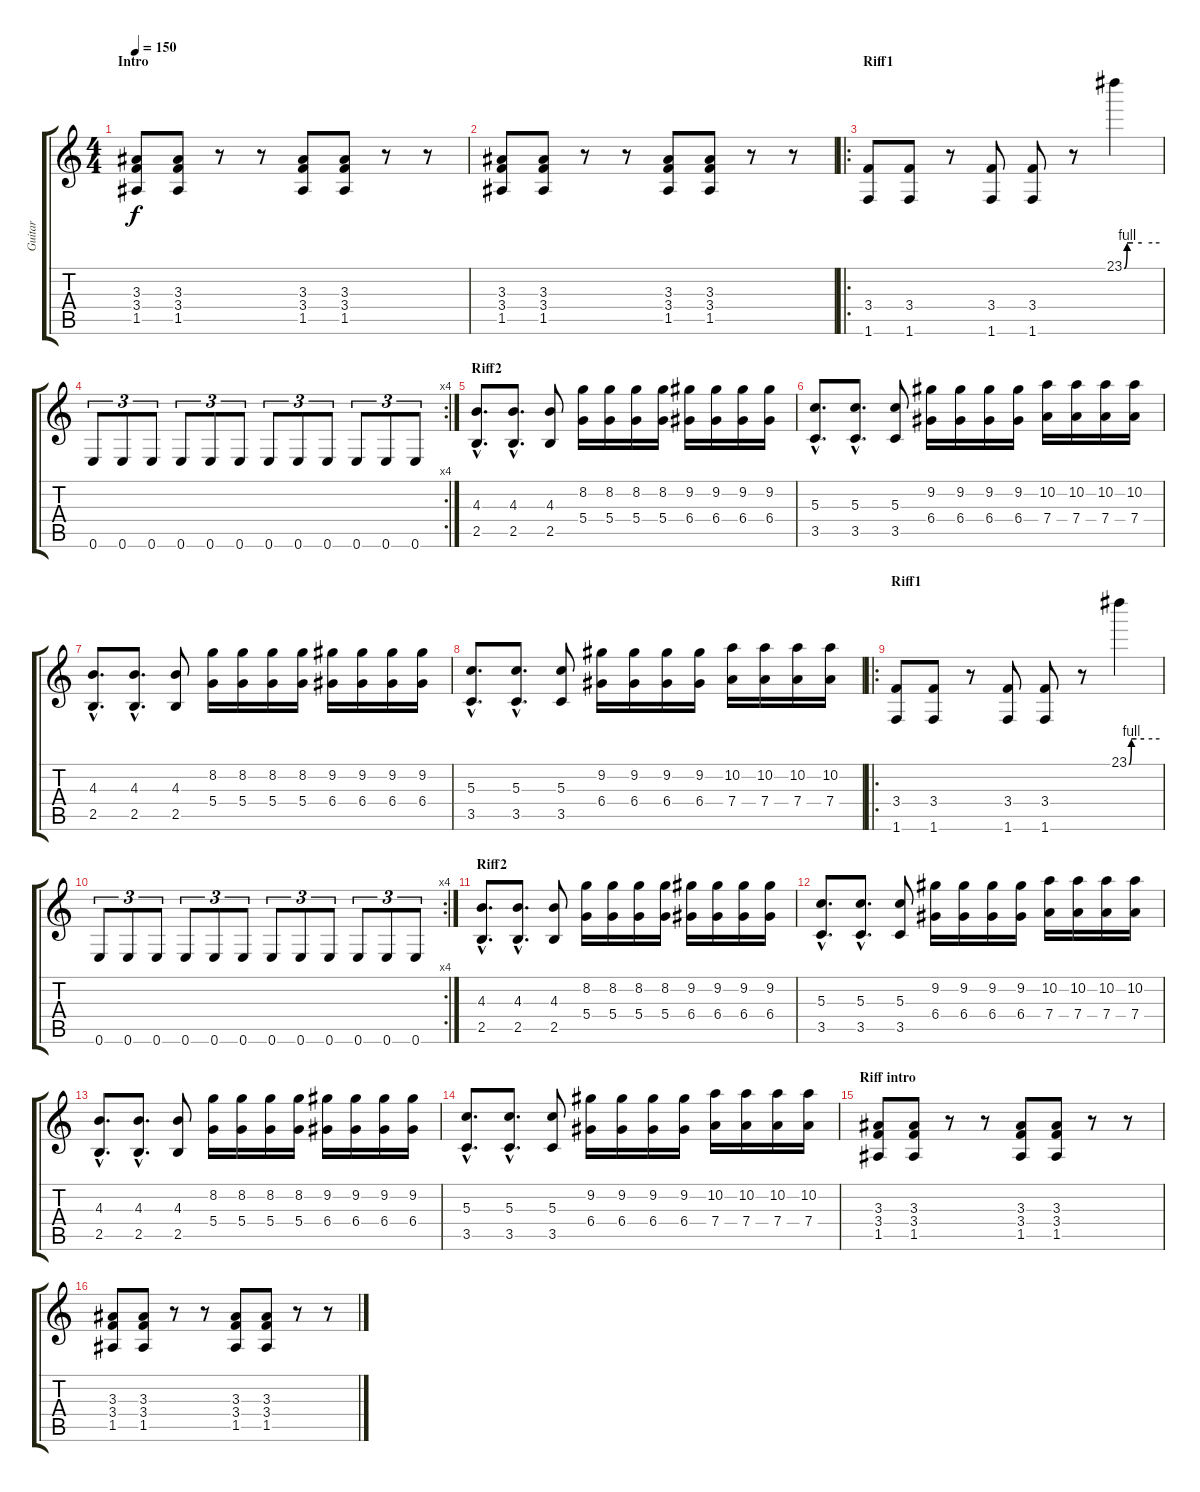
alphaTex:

\track ("Guitar" "Guitar") {instrument distortionguitar}
\staff {score tabs}
\tuning (E4 B3 G3 D3 A2 E2) {hide}
\ts (4 4)
\section ("" "Intro")
\tempo 150
\clef g2
\ks c
(3.3 3.4 1.5).8{dy f instrument distortionguitar} (3.3 3.4 1.5).8 r.8 r.8 (3.3 3.4 1.5).8 (3.3 3.4 1.5).8 r.8 r.8 |
(3.3 3.4 1.5).8 (3.3 3.4 1.5).8 r.8 r.8 (3.3 3.4 1.5).8 (3.3 3.4 1.5).8 r.8 r.8 |
\ro
\section ("" "Riff1")
(3.4 1.6).8 (3.4 1.6).8 r.8 (3.4 1.6).8 (3.4 1.6).8 r.8 23.1{be (custom 0 0 5 4 15 4 30 4 60 4)}.4 |
\rc 4
0.6.8{tu (3 2)} 0.6.8{tu (3 2)} 0.6.8{tu (3 2)} 0.6.8{tu (3 2)} 0.6.8{tu (3 2)} 0.6.8{tu (3 2)} 0.6.8{tu (3 2)} 0.6.8{tu (3 2)} 0.6.8{tu (3 2)} 0.6.8{tu (3 2)} 0.6.8{tu (3 2)} 0.6.8{tu (3 2)} |
\section ("" "Riff2")
(4.3{hac} 2.5{hac}).8{d} (4.3{hac} 2.5{hac}).8{d} (4.3 2.5).8 (8.2 5.4).16 (8.2 5.4).16 (8.2 5.4).16 (8.2 5.4).16 (9.2 6.4).16 (9.2 6.4).16 (9.2 6.4).16 (9.2 6.4).16 |
(5.3{hac} 3.5{hac}).8{d} (5.3{hac} 3.5{hac}).8{d} (5.3 3.5).8 (9.2 6.4).16 (9.2 6.4).16 (9.2 6.4).16 (9.2 6.4).16 (10.2 7.4).16 (10.2 7.4).16 (10.2 7.4).16 (10.2 7.4).16 |
(4.3{hac} 2.5{hac}).8{d} (4.3{hac} 2.5{hac}).8{d} (4.3 2.5).8 (8.2 5.4).16 (8.2 5.4).16 (8.2 5.4).16 (8.2 5.4).16 (9.2 6.4).16 (9.2 6.4).16 (9.2 6.4).16 (9.2 6.4).16 |
(5.3{hac} 3.5{hac}).8{d} (5.3{hac} 3.5{hac}).8{d} (5.3 3.5).8 (9.2 6.4).16 (9.2 6.4).16 (9.2 6.4).16 (9.2 6.4).16 (10.2 7.4).16 (10.2 7.4).16 (10.2 7.4).16 (10.2 7.4).16 |
\ro
\section ("" "Riff1")
(3.4 1.6).8 (3.4 1.6).8 r.8 (3.4 1.6).8 (3.4 1.6).8 r.8 23.1{be (custom 0 0 5 4 15 4 30 4 60 4)}.4 |
\rc 4
0.6.8{tu (3 2)} 0.6.8{tu (3 2)} 0.6.8{tu (3 2)} 0.6.8{tu (3 2)} 0.6.8{tu (3 2)} 0.6.8{tu (3 2)} 0.6.8{tu (3 2)} 0.6.8{tu (3 2)} 0.6.8{tu (3 2)} 0.6.8{tu (3 2)} 0.6.8{tu (3 2)} 0.6.8{tu (3 2)} |
\section ("" "Riff2")
(4.3{hac} 2.5{hac}).8{d} (4.3{hac} 2.5{hac}).8{d} (4.3 2.5).8 (8.2 5.4).16 (8.2 5.4).16 (8.2 5.4).16 (8.2 5.4).16 (9.2 6.4).16 (9.2 6.4).16 (9.2 6.4).16 (9.2 6.4).16 |
(5.3{hac} 3.5{hac}).8{d} (5.3{hac} 3.5{hac}).8{d} (5.3 3.5).8 (9.2 6.4).16 (9.2 6.4).16 (9.2 6.4).16 (9.2 6.4).16 (10.2 7.4).16 (10.2 7.4).16 (10.2 7.4).16 (10.2 7.4).16 |
(4.3{hac} 2.5{hac}).8{d} (4.3{hac} 2.5{hac}).8{d} (4.3 2.5).8 (8.2 5.4).16 (8.2 5.4).16 (8.2 5.4).16 (8.2 5.4).16 (9.2 6.4).16 (9.2 6.4).16 (9.2 6.4).16 (9.2 6.4).16 |
(5.3{hac} 3.5{hac}).8{d} (5.3{hac} 3.5{hac}).8{d} (5.3 3.5).8 (9.2 6.4).16 (9.2 6.4).16 (9.2 6.4).16 (9.2 6.4).16 (10.2 7.4).16 (10.2 7.4).16 (10.2 7.4).16 (10.2 7.4).16 |
\section ("" "Riff intro")
(3.3 3.4 1.5).8 (3.3 3.4 1.5).8 r.8 r.8 (3.3 3.4 1.5).8 (3.3 3.4 1.5).8 r.8 r.8 |
(3.3 3.4 1.5).8 (3.3 3.4 1.5).8 r.8 r.8 (3.3 3.4 1.5).8 (3.3 3.4 1.5).8 r.8 r.8
